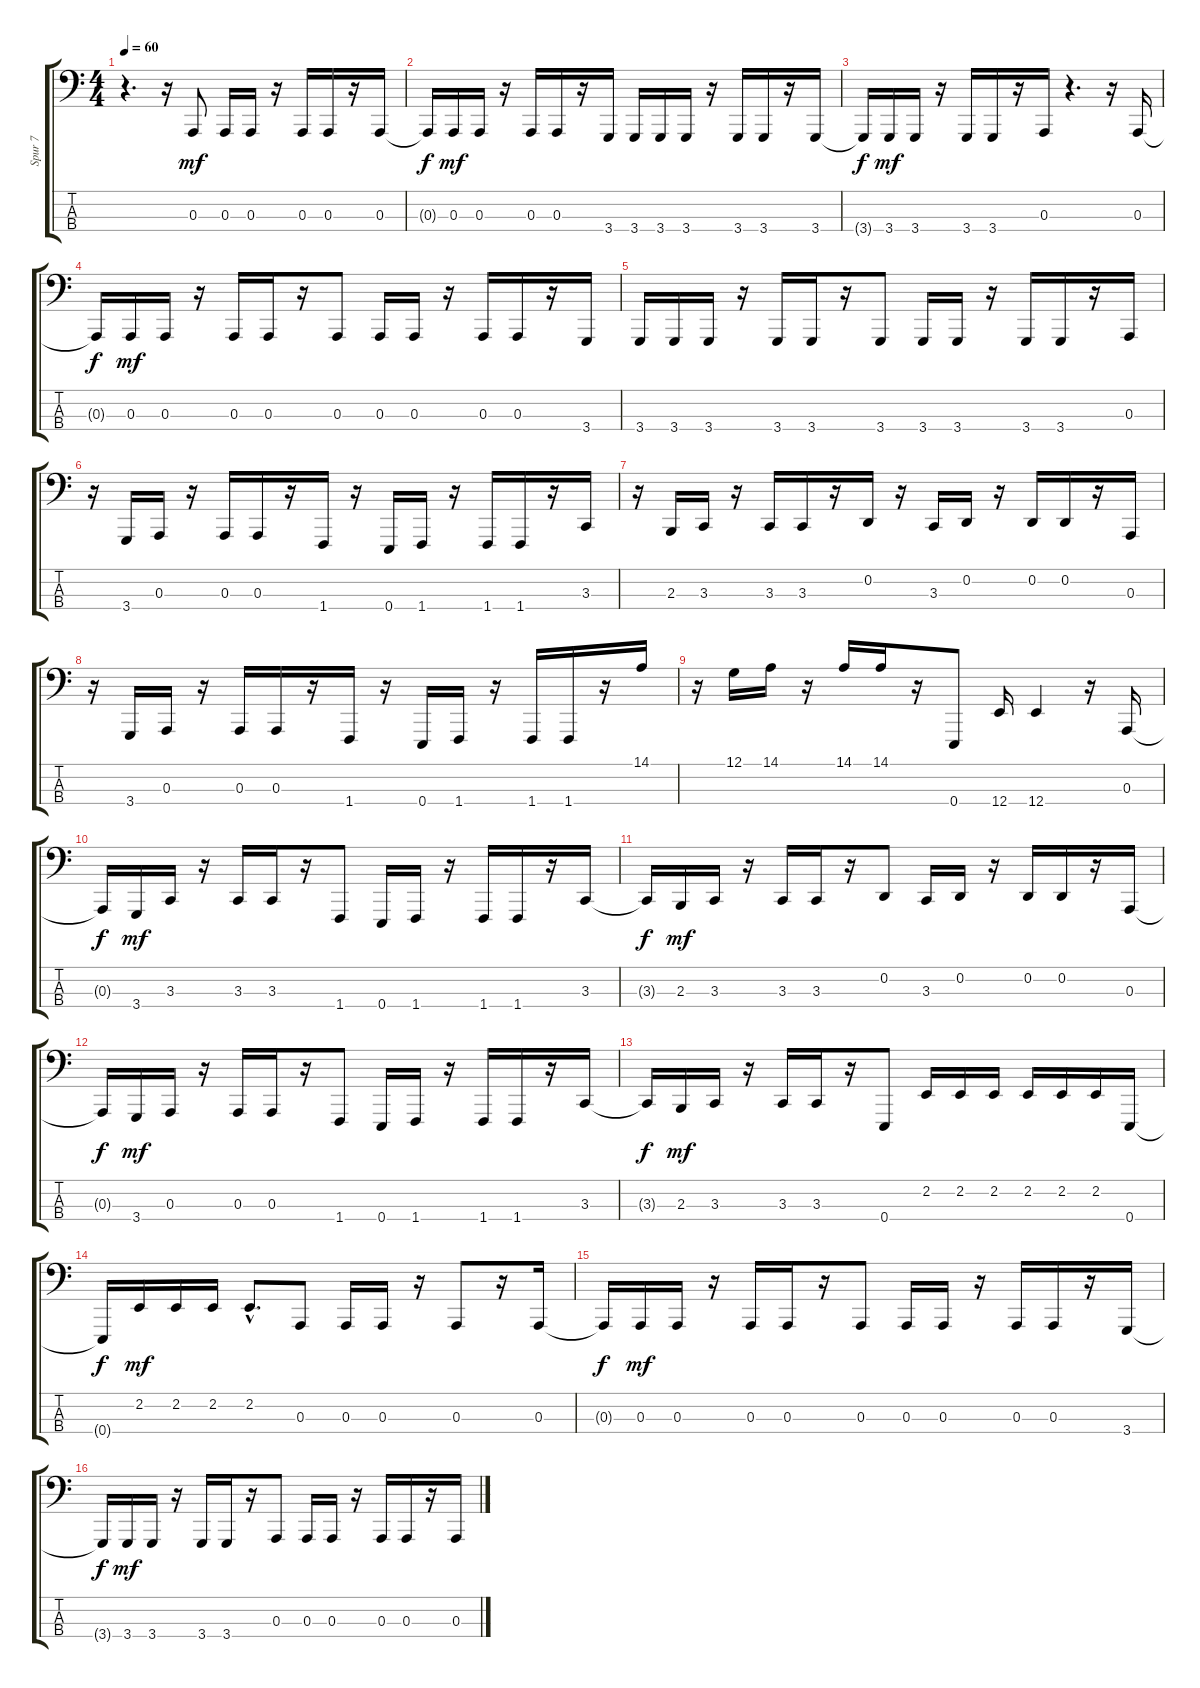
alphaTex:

\track ("Spur 7" "Spur 7") {instrument acousticgrandpiano}
\staff {score tabs}
\tuning (G2 D2 A1 E1) {hide}
\ts (4 4)
\tempo 60
\clef f4
\ks c
r.4{d dy mf instrument acousticgrandpiano} r.16 0.3.8 0.3.16 0.3.16 r.16 0.3.16 0.3.16 r.16 0.3.16 |
0.3{t}.16{dy f} 0.3.16{dy mf} 0.3.16 r.16 0.3.16 0.3.16 r.16 3.4.16 3.4.16 3.4.16 3.4.16 r.16 3.4.16 3.4.16 r.16 3.4.16 |
3.4{t}.16{dy f} 3.4.16{dy mf} 3.4.16 r.16 3.4.16 3.4.16 r.16 0.3.16 r.4{d} r.16 0.3.16 |
0.3{t}.16{dy f} 0.3.16{dy mf} 0.3.16 r.16 0.3.16 0.3.16 r.16 0.3.8 0.3.16 0.3.16 r.16 0.3.16 0.3.16 r.16 3.4.16 |
3.4.16 3.4.16 3.4.16 r.16 3.4.16 3.4.16 r.16 3.4.8 3.4.16 3.4.16 r.16 3.4.16 3.4.16 r.16 0.3.16 |
r.16 3.4.16 0.3.16 r.16 0.3.16 0.3.16 r.16 1.4.16 r.16 0.4.16 1.4.16 r.16 1.4.16 1.4.16 r.16 3.3.16 |
r.16 2.3.16 3.3.16 r.16 3.3.16 3.3.16 r.16 0.2.16 r.16 3.3.16 0.2.16 r.16 0.2.16 0.2.16 r.16 0.3.16 |
r.16 3.4.16 0.3.16 r.16 0.3.16 0.3.16 r.16 1.4.16 r.16 0.4.16 1.4.16 r.16 1.4.16 1.4.16 r.16 14.1.16 |
r.16 12.1.16 14.1.16 r.16 14.1.16 14.1.16 r.16 0.4.8 12.4.16 12.4.4 r.16 0.3.16 |
0.3{t}.16{dy f} 3.4.16{dy mf} 3.3.16 r.16 3.3.16 3.3.16 r.16 1.4.8 0.4.16 1.4.16 r.16 1.4.16 1.4.16 r.16 3.3.16 |
3.3{t}.16{dy f} 2.3.16{dy mf} 3.3.16 r.16 3.3.16 3.3.16 r.16 0.2.8 3.3.16 0.2.16 r.16 0.2.16 0.2.16 r.16 0.3.16 |
0.3{t}.16{dy f} 3.4.16{dy mf} 0.3.16 r.16 0.3.16 0.3.16 r.16 1.4.8 0.4.16 1.4.16 r.16 1.4.16 1.4.16 r.16 3.3.16 |
3.3{t}.16{dy f} 2.3.16{dy mf} 3.3.16 r.16 3.3.16 3.3.16 r.16 0.4.8 2.2.16 2.2.16 2.2.16 2.2.16 2.2.16 2.2.16 0.4.16 |
0.4{t}.16{dy f} 2.2.16{dy mf} 2.2.16 2.2.16 2.2{hac}.8{d} 0.3.8 0.3.16 0.3.16 r.16 0.3.8 r.16 0.3.16 |
0.3{t}.16{dy f} 0.3.16{dy mf} 0.3.16 r.16 0.3.16 0.3.16 r.16 0.3.8 0.3.16 0.3.16 r.16 0.3.16 0.3.16 r.16 3.4.16 |
3.4{t}.16{dy f} 3.4.16{dy mf} 3.4.16 r.16 3.4.16 3.4.16 r.16 0.3.8 0.3.16 0.3.16 r.16 0.3.16 0.3.16 r.16 0.3.16
